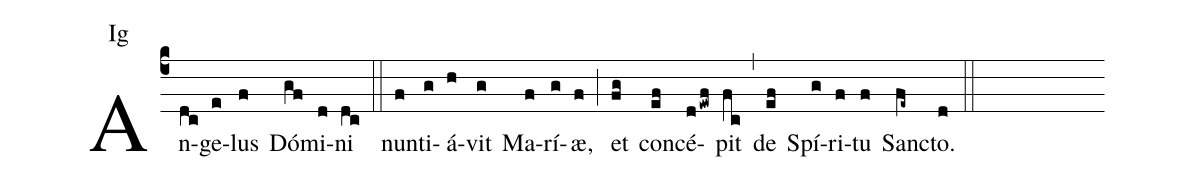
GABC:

annotation: Ig;
%%
(c4)An(dc)ge(e)lus(f) Dó(gf)mi(d)ni(dc) (::) nun(f)ti(g)á(h)vit(g) Ma(f)rí(g)æ,(f) (;) et(fg) con(ef)cé(dewf)pit(fc) (,) de(ef) Spí(g)ri(f)tu(f) San(fe~)cto.(d) (::)
